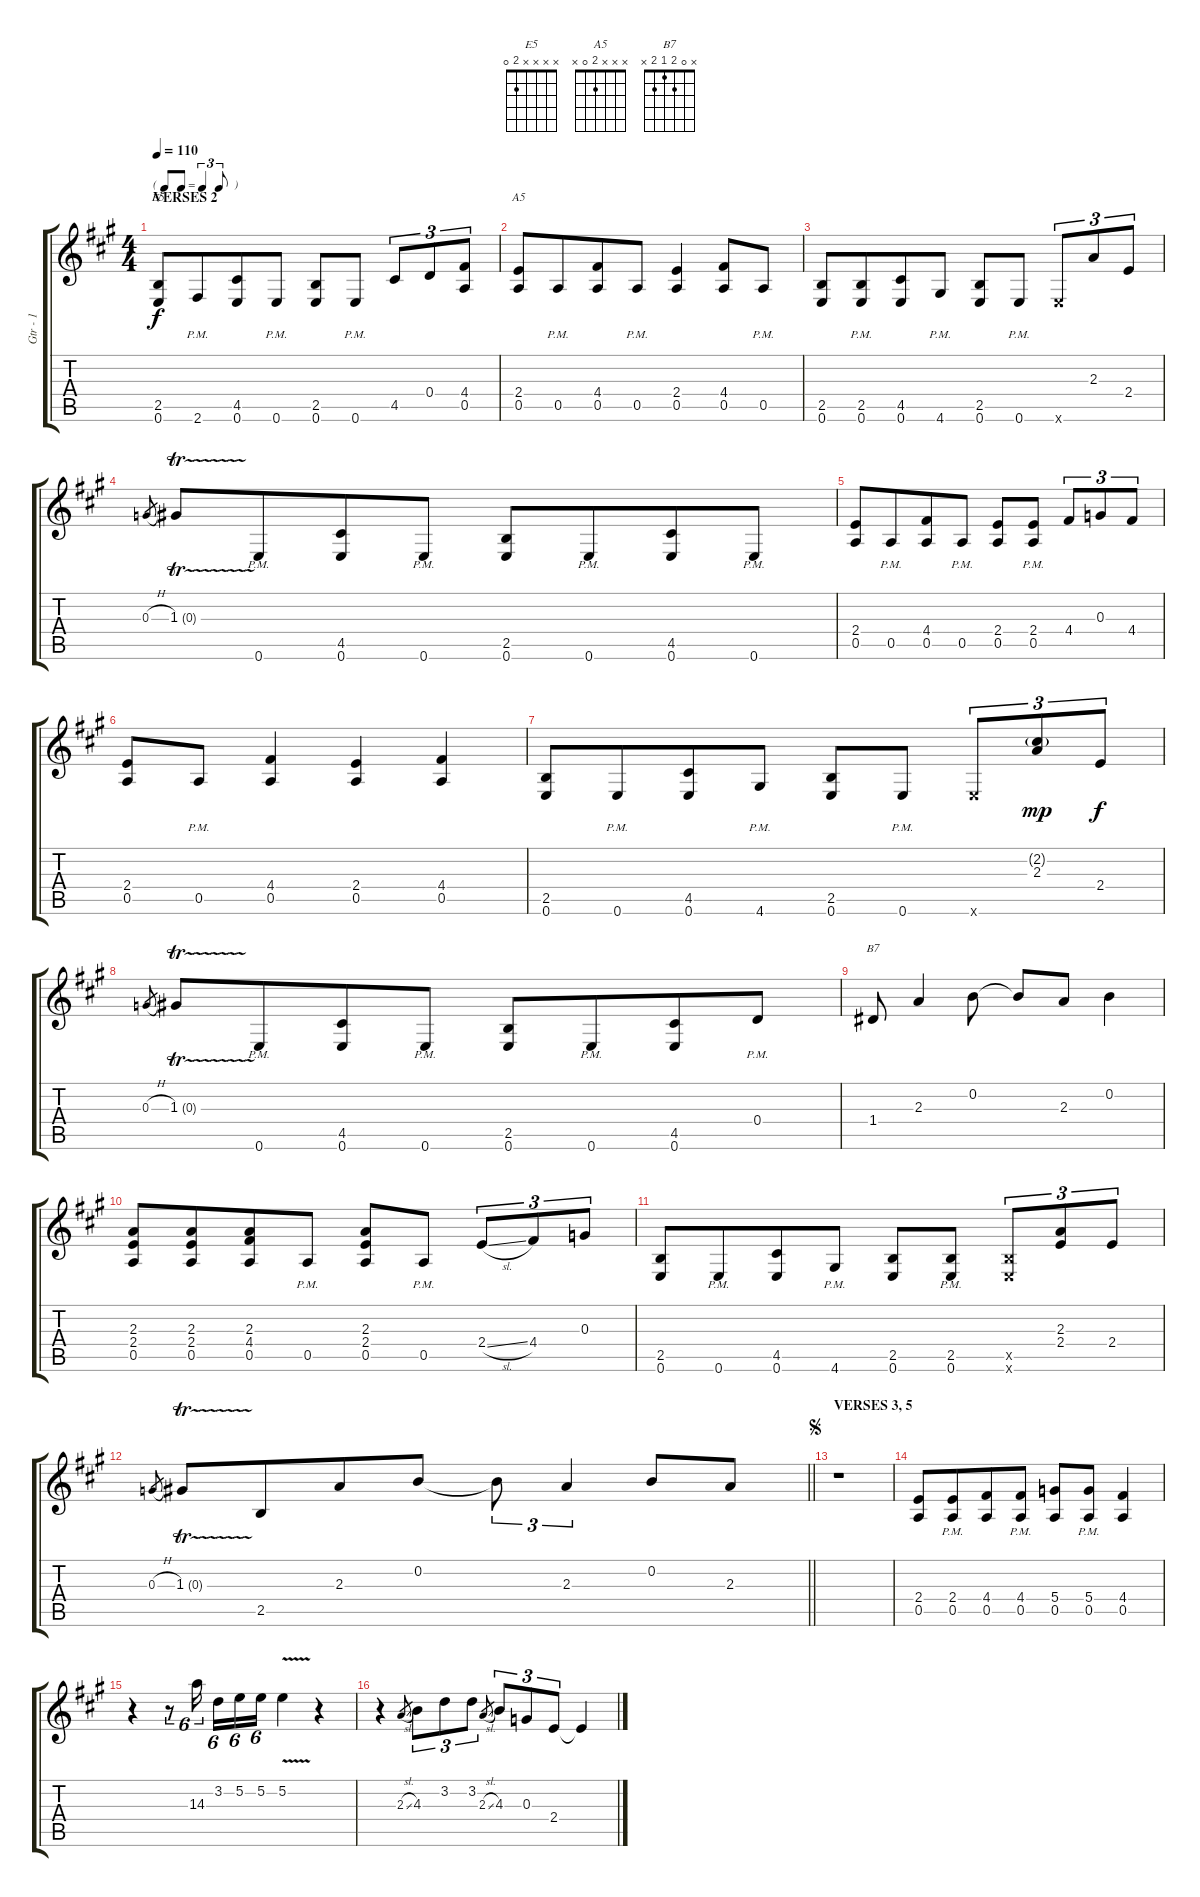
\track ("Gtr - 1" "Gtr - 1") {instrument overdrivenguitar}
\staff {score tabs}
\tuning (E4 B3 G3 D3 A2 E2) {hide}
\chord ("E5" x x x x 2 0)
\chord ("A5" x x x 2 0 x)
\chord ("B7" x 0 2 1 2 x)
\ts (4 4)
\tf triplet8th
\section ("" "VERSES 2")
\tempo 110
\clef g2
\ks a
(2.5 0.6).8{ch "E5" dy f} 2.6{pm}.8{beam merge} (4.5 0.6).8 0.6{pm}.8 (2.5 0.6).8 0.6{pm}.8 4.5.8{tu (3 2)} 0.4.8{tu (3 2)} (4.4 0.5).8{tu (3 2)} |
(2.4 0.5).8{ch "A5"} 0.5{pm}.8{beam merge} (4.4 0.5).8 0.5{pm}.8 (2.4 0.5).4 (4.4 0.5).8 0.5{pm}.8 |
(2.5 0.6).8 (2.5{pm} 0.6{pm}).8{beam merge} (4.5 0.6).8 4.6{pm}.8 (2.5 0.6).8 0.6{pm}.8 0.6{x}.8{tu (3 2)} 2.3.8{tu (3 2)} 2.4.8{tu (3 2)} |
0.3{h}.8{gr} 1.3{tr (0 32)}.8 0.6{pm}.8{beam merge} (4.5 0.6).8 0.6{pm}.8 (2.5 0.6).8 0.6{pm}.8{beam merge} (4.5 0.6).8 0.6{pm}.8 |
(2.4 0.5).8 0.5{pm}.8{beam merge} (4.4 0.5).8 0.5{pm}.8 (2.4 0.5).8 (2.4{pm} 0.5{pm}).8 4.4.8{tu (3 2)} 0.3.8{tu (3 2)} 4.4.8{tu (3 2)} |
(2.4 0.5).8 0.5{pm}.8 (4.4 0.5).4 (2.4 0.5).4 (4.4 0.5).4 |
(2.5 0.6).8 0.6{pm}.8{beam merge} (4.5 0.6).8 4.6{pm}.8 (2.5 0.6).8 0.6{pm}.8 0.6{x}.8{tu (3 2)} (2.2{g} 2.3).8{tu (3 2) dy mp} 2.4.8{tu (3 2) dy f} |
0.3{h}.8{gr} 1.3{tr (0 32)}.8 0.6{pm}.8{beam merge} (4.5 0.6).8 0.6{pm}.8 (2.5 0.6).8 0.6{pm}.8{beam merge} (4.5 0.6).8 0.4{pm}.8 |
1.4.8{ch "B7"} 2.3.4 0.2.8 0.2{t}.8 2.3.8 0.2.4 |
(2.3 2.4 0.5).8 (2.3 2.4 0.5).8{beam merge} (2.3 4.4 0.5).8 0.5{pm}.8 (2.3 2.4 0.5).8 0.5{pm}.8 2.4{sl}.8{tu (3 2)} 4.4.8{tu (3 2)} 0.3.8{tu (3 2)} |
(2.5 0.6).8 0.6{pm}.8{beam merge} (4.5 0.6).8 4.6{pm}.8 (2.5 0.6).8 (2.5{pm} 0.6{pm}).8 (2.5{x} 0.6{x}).8{tu (3 2)} (2.3 2.4).8{tu (3 2)} 2.4.8{tu (3 2)} |
\barLineRight lightlight
0.3{h}.8{gr} 1.3{tr (0 32)}.8 2.5.8{beam merge} 2.3.8 0.2.8 0.2{t}.8{tu (3 2)} 2.3.4{tu (3 2)} 0.2.8 2.3.8 |
\section ("" "VERSES 3, 5")
\jump segno
r.1 |
(2.4 0.5).8 (2.4{pm} 0.5{pm}).8{beam merge} (4.4 0.5).8 (4.4{pm} 0.5{pm}).8 (5.4 0.5).8 (5.4{pm} 0.5{pm}).8{beam merge} (4.4 0.5).4 |
r.4 r.8{tu (6 4)} 14.3.16{tu (6 4)} 3.2.16{tu (6 4)} 5.2.16{tu (6 4)} 5.2.16{tu (6 4)} 5.2{v}.4 r.4 |
r.4 2.3{sl}.8{gr} 4.3.8{tu (3 2)} 3.2.8{tu (3 2)} 3.2.8{tu (3 2)} 2.3{sl}.8{gr} 4.3.8{tu (3 2)} 0.3.8{tu (3 2)} 2.4.8{tu (3 2)} 2.4{t}.4
